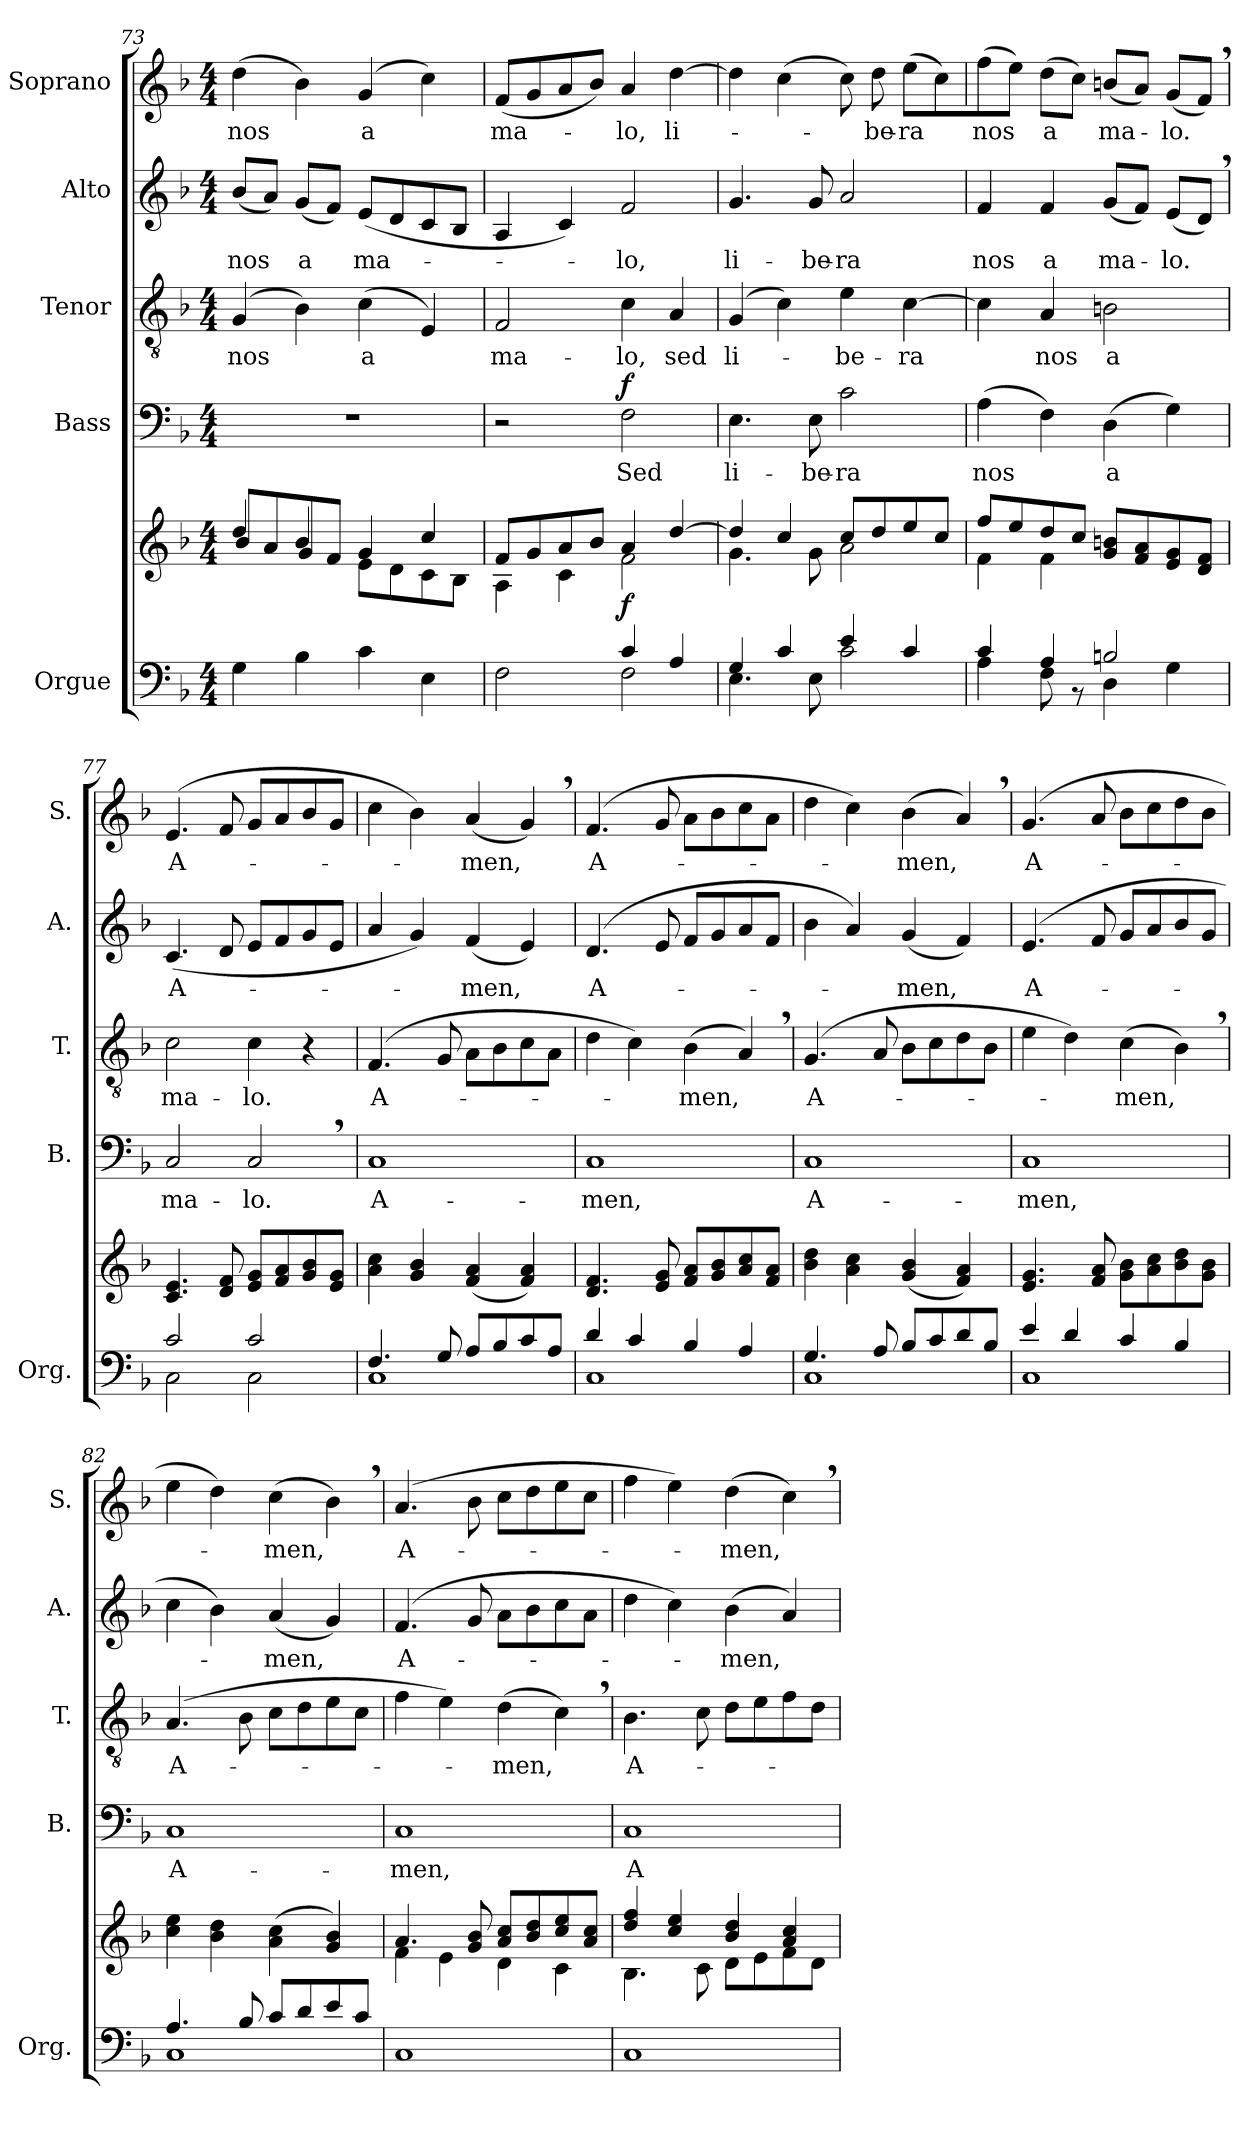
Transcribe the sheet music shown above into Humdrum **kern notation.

**kern	**kern	**dynam	**kern	**text	**dynam	**kern	**text	**kern	**text	**kern	**text
*part5	*part5	*part5	*part4	*part4	*part4	*part3	*part3	*part2	*part2	*part1	*part1
*staff6	*staff5	*staff5/6	*staff4	*staff4	*staff4	*staff3	*staff3	*staff2	*staff2	*staff1	*staff1
*I"Orgue	*	*	*I"Bass	*	*	*I"Tenor	*	*I"Alto	*	*I"Soprano	*
*I'Org.	*	*	*I'B.	*	*	*I'T.	*	*I'A.	*	*I'S.	*
!!LO:PB:g=z
*clefF4	*clefG2	*	*clefF4	*	*	*clefGv2	*	*clefG2	*	*clefG2	*
*k[b-]	*k[b-]	*	*k[b-]	*	*	*k[b-]	*	*k[b-]	*	*k[b-]	*
*M4/4	*M4/4	*	*M4/4	*	*	*M4/4	*	*M4/4	*	*M4/4	*
=73	=73	=73	=73	=73	=73	=73	=73	=73	=73	=73	=73
*	*^	*	*	*	*	*	*	*	*	*	*
!	!	!	!	!	!	!	!	!LO:LY:b	!	!LO:LY:b	!	!LO:LY:b
4G\	4dd/	8b-/L	.	1r	.	.	(4G/	nos	(8b-/L	nos	(4dd\	nos
!	!	!	!	!	!	!	!	!	!	!LO:LY:b	!	!
.	.	8a/	.	.	.	.	.	.	8a/J)	_	.	.
!	!	!	!	!	!	!	!	!LO:LY:b	!	!LO:LY:b	!	!LO:LY:b
4B-\	4b-/	8g/	.	.	.	.	4B-\)	_	(8g/L	a	4b-\)	_
!	!	!	!	!	!	!	!	!	!	!LO:LY:b	!	!
.	.	8f/J	.	.	.	.	.	.	8f/J)	_	.	.
!	!	!	!	!	!	!	!	!LO:LY:b	!	!LO:LY:b	!	!LO:LY:b
4c\	4g/	8e\L	.	.	.	.	(4c\	a	(8e/L	ma-	(4g/	a
.	.	8d\	.	.	.	.	.	.	8d/	.	.	.
!	!	!	!	!	!	!	!	!LO:LY:b	!	!	!	!LO:LY:b
4E\	4cc/	8c\	.	.	.	.	4E/)	_	8c/	.	4cc\)	_
.	.	8B-\J	.	.	.	.	.	.	8B-/J	.	.	.
=74	=74	=74	=74	=74	=74	=74	=74	=74	=74	=74	=74	=74
*^	*	*	*	*	*	*	*	*	*	*	*	*
!	!	!	!	!	!	!	!	!	!LO:LY:b	!	!	!	!LO:LY:b
2F\	2ryy	8f/L	4A\	.	2r	.	.	2F/	ma-	4A/	.	(8f/L	ma-
.	.	8g/	.	.	.	.	.	.	.	.	.	8g/	.
.	.	8a/	4c\	.	.	.	.	.	.	4c/)	.	8a/	.
.	.	8b-/J	.	.	.	.	.	.	.	.	.	8b-/J)	.
!	!	!	!	!LO:DY:b	!	!LO:LY:b	!LO:DY:b	!	!LO:LY:b	!	!LO:LY:b	!	!LO:LY:b
4c/	2F\	4a/	2f\	f	2F\	Sed	f	4c\	-lo,	2f/	-lo,	4a/	-lo,
!	!	!	!	!	!	!	!	!	!LO:LY:b	!	!	!	!LO:LY:b
4A/	.	[4dd/	.	.	.	.	.	4A/	sed	.	.	[4dd\	li-
=75	=75	=75	=75	=75	=75	=75	=75	=75	=75	=75	=75	=75	=75
!	!	!	!	!	!	!LO:LY:b	!	!	!LO:LY:b	!	!LO:LY:b	!	!
4G/	4.E\	4dd/]	4.g\	.	4.E\	li-	.	(4G/	li-	4.g/	li-	4dd\]	.
4c/	.	4cc/	.	.	.	.	.	4c\)	.	.	.	(4cc\	.
!	!	!	!	!	!	!LO:LY:b	!	!	!	!	!LO:LY:b	!	!
.	8E\	.	8g\	.	8E\	-be-	.	.	.	8g/	-be-	.	.
!	!	!	!	!	!	!LO:LY:b	!	!	!LO:LY:b	!	!LO:LY:b	!	!
4e/	2c\	8cc/L	2a\	.	2c\	-ra	.	4e\	-be-	2a/	-ra	8cc\)	.
!	!	!	!	!	!	!	!	!	!	!	!	!	!LO:LY:b
.	.	8dd/	.	.	.	.	.	.	.	.	.	8dd\	-be-
!	!	!	!	!	!	!	!	!	!LO:LY:b	!	!	!	!LO:LY:b
4c/	.	8ee/	.	.	.	.	.	[4c\	-ra	.	.	(8ee\L	-ra
!	!	!	!	!	!	!	!	!	!	!	!	!	!LO:LY:b
.	.	8cc/J	.	.	.	.	.	.	.	.	.	8cc\)	_
=76	=76	=76	=76	=76	=76	=76	=76	=76	=76	=76	=76	=76	=76
!	!	!	!	!	!	!LO:LY:b	!	!	!LO:LY:b	!	!LO:LY:b	!	!LO:LY:b
4c/	4A\	8ff/L	4f\	.	(4A\	nos	.	4c\]	_	4f/	nos	(8ff\	nos
!	!	!	!	!	!	!	!	!	!	!	!	!	!LO:LY:b
.	.	8ee/	.	.	.	.	.	.	.	.	.	8ee\J)	_
!	!	!	!	!	!	!LO:LY:b	!	!	!LO:LY:b	!	!LO:LY:b	!	!LO:LY:b
4A/	8F\	8dd/	4f\	.	4F\)	_	.	4A/	nos	4f/	a	(8dd\L	a
!	!	!	!	!	!	!	!	!	!	!	!	!	!LO:LY:b
.	8r	8cc/J	.	.	.	.	.	.	.	.	.	8cc\J)	_
!	!	!	!	!	!	!LO:LY:b	!	!	!LO:LY:b	!	!LO:LY:b	!	!LO:LY:b
2Bn/	4D\	8g/ 8bn/L	2ryy	.	(4D\	a	.	2Bn\	a	(8g/L	ma-	(8bn/L	ma-
.	.	8f/ 8a/	.	.	.	.	.	.	.	8f/J)	.	8a/J)	.
!	!	!	!	!	!	!LO:LY:b	!	!	!	!	!LO:LY:b	!	!LO:LY:b
.	4G\	8e/ 8g/	.	.	4G\)	_	.	.	.	(8e/L	-lo.	(8g/L	-lo.
!	!	!	!	!	!	!	!	!	!	!	!LO:LY:b	!	!LO:LY:b
.	.	8d/ 8f/J	.	.	.	.	.	.	.	8d,/J)	_	8f,/J)	_
*	*	*v	*v	*	*	*	*	*	*	*	*	*	*
!!LO:LB:g=z
=77	=77	=77	=77	=77	=77	=77	=77	=77	=77	=77	=77	=77
!	!	!	!	!	!LO:LY:b	!	!	!LO:LY:b	!	!LO:LY:b	!	!LO:LY:b
2c/	2C\	4.c/ 4.e/	.	2C/	ma-	.	2c\	ma-	(4.c/	A-	(4.e/	A-
.	.	8d/ 8f/	.	.	.	.	.	.	8d/	.	8f/	.
!	!	!	!	!	!LO:LY:b	!	!	!LO:LY:b	!	!	!	!
2c/	2C\	8e/ 8g/L	.	2C,/	-lo.	.	4c\	-lo.	8e/L	.	8g/L	.
.	.	8f/ 8a/	.	.	.	.	.	.	8f/	.	8a/	.
.	.	8g/ 8b-/	.	.	.	.	4r	.	8g/	.	8b-/	.
.	.	8e/ 8g/J	.	.	.	.	.	.	8e/J	.	8g/J	.
=78	=78	=78	=78	=78	=78	=78	=78	=78	=78	=78	=78	=78
!	!	!	!	!	!LO:LY:b	!	!	!LO:LY:b	!	!	!	!
4.F/	1C	4a\ 4cc\	.	1C	A-	.	(4.F/	A-	4a/	.	4cc\	.
.	.	4g/ 4b-/	.	.	.	.	.	.	4g/)	.	4b-\)	.
8G/	.	.	.	.	.	.	8G/	.	.	.	.	.
!	!	!	!	!	!	!	!	!	!	!LO:LY:b	!	!LO:LY:b
8A/L	.	(4f/ 4a/	.	.	.	.	8A\L	.	(4f/	-men,	(4a/	-men,
8B-/	.	.	.	.	.	.	8B-\	.	.	.	.	.
!	!	!	!	!	!	!	!	!	!	!LO:LY:b	!	!LO:LY:b
8c/	.	4f/ 4a/)	.	.	.	.	8c\	.	4e/)	_	4g,/)	_
8A/J	.	.	.	.	.	.	8A\J	.	.	.	.	.
=79	=79	=79	=79	=79	=79	=79	=79	=79	=79	=79	=79	=79
!	!	!	!	!	!LO:LY:b	!	!	!	!	!LO:LY:b	!	!LO:LY:b
4d/	1C	4.d/ 4.f/	.	1C	-men,	.	4d\	.	(4.d/	A-	(4.f/	A-
4c/	.	.	.	.	.	.	4c\)	.	.	.	.	.
.	.	8e/ 8g/	.	.	.	.	.	.	8e/	.	8g/	.
!	!	!	!	!	!	!	!	!LO:LY:b	!	!	!	!
4B-/	.	8f/ 8a/L	.	.	.	.	(4B-\	-men,	8f/L	.	8a\L	.
.	.	8g/ 8b-/	.	.	.	.	.	.	8g/	.	8b-\	.
!	!	!	!	!	!	!	!	!LO:LY:b	!	!	!	!
4A/	.	8a/ 8cc/	.	.	.	.	4A,/)	_	8a/	.	8cc\	.
.	.	8f/ 8a/J	.	.	.	.	.	.	8f/J	.	8a\J	.
=80	=80	=80	=80	=80	=80	=80	=80	=80	=80	=80	=80	=80
!	!	!	!	!	!LO:LY:b	!	!	!LO:LY:b	!	!	!	!
4.G/	1C	4b-\ 4dd\	.	1C	A-	.	(4.G/	A-	4b-\	.	4dd\	.
.	.	4a\ 4cc\	.	.	.	.	.	.	4a/)	.	4cc\)	.
8A/	.	.	.	.	.	.	8A/	.	.	.	.	.
!	!	!	!	!	!	!	!	!	!	!LO:LY:b	!	!LO:LY:b
8B-/L	.	(4g/ 4b-/	.	.	.	.	8B-\L	.	(4g/	-men,	(4b-\	-men,
8c/	.	.	.	.	.	.	8c\	.	.	.	.	.
!	!	!	!	!	!	!	!	!	!	!LO:LY:b	!	!
8d/	.	4f/ 4a/)	.	.	.	.	8d\	.	4f/)	_	4a,/)	.
8B-/J	.	.	.	.	.	.	8B-\J	.	.	.	.	.
!!LO:PB:g=z
=81	=81	=81	=81	=81	=81	=81	=81	=81	=81	=81	=81	=81
!	!	!	!	!	!LO:LY:b	!	!	!	!	!LO:LY:b	!	!LO:LY:b
4e/	1C	4.e/ 4.g/	.	1C	-men,	.	4e\	.	(4.e/	A-	(4.g/	A-
4d/	.	.	.	.	.	.	4d\)	.	.	.	.	.
.	.	8f/ 8a/	.	.	.	.	.	.	8f/	.	8a/	.
!	!	!	!	!	!	!	!	!LO:LY:b	!	!	!	!
4c/	.	8g\ 8b-\L	.	.	.	.	(4c\	-men,	8g/L	.	8b-\L	.
.	.	8a\ 8cc\	.	.	.	.	.	.	8a/	.	8cc\	.
!	!	!	!	!	!	!	!	!LO:LY:b	!	!	!	!
4B-/	.	8b-\ 8dd\	.	.	.	.	4B-,\)	_	8b-/	.	8dd\	.
.	.	8g\ 8b-\J	.	.	.	.	.	.	8g/J	.	8b-\J	.
=82	=82	=82	=82	=82	=82	=82	=82	=82	=82	=82	=82	=82
!	!	!	!	!	!LO:LY:b	!	!	!LO:LY:b	!	!	!	!
4.A/	1C	4cc\ 4ee\	.	1C	A-	.	(4.A/	A-	4cc\	.	4ee\	.
.	.	4b-\ 4dd\	.	.	.	.	.	.	4b-\)	.	4dd\)	.
8B-/	.	.	.	.	.	.	8B-\	.	.	.	.	.
!	!	!	!	!	!	!	!	!	!	!LO:LY:b	!	!LO:LY:b
8c/L	.	(4a\ 4cc\	.	.	.	.	8c\L	.	(4a/	-men,	(4cc\	-men,
8d/	.	.	.	.	.	.	8d\	.	.	.	.	.
!	!	!	!	!	!	!	!	!	!	!LO:LY:b	!	!
8e/	.	4g/ 4b-/)	.	.	.	.	8e\	.	4g/)	_	4b-,\)	.
8c/J	.	.	.	.	.	.	8c\J	.	.	.	.	.
=83	=83	=83	=83	=83	=83	=83	=83	=83	=83	=83	=83	=83
*	*	*^	*	*	*	*	*	*	*	*	*	*
!	!	!	!	!	!	!LO:LY:b	!	!	!	!	!LO:LY:b	!	!LO:LY:b
1ryy	1C	4.a/	4f\	.	1C	-men,	.	4f\	.	(4.f/	A-	(4.a/	A-
.	.	.	4e\	.	.	.	.	4e\)	.	.	.	.	.
.	.	8g/ 8b-/	.	.	.	.	.	.	.	8g/	.	8b-\	.
!	!	!	!	!	!	!	!	!	!LO:LY:b	!	!	!	!
.	.	8a/ 8cc/L	4d\	.	.	.	.	(4d\	-men,	8a\L	.	8cc\L	.
.	.	8b-/ 8dd/	.	.	.	.	.	.	.	8b-\	.	8dd\	.
!	!	!	!	!	!	!	!	!	!LO:LY:b	!	!	!	!
.	.	8cc/ 8ee/	4c\	.	.	.	.	4c,\)	_	8cc\	.	8ee\	.
.	.	8a/ 8cc/J	.	.	.	.	.	.	.	8a\J	.	8cc\J	.
*v	*v	*	*	*	*	*	*	*	*	*	*	*	*
=84	=84	=84	=84	=84	=84	=84	=84	=84	=84	=84	=84	=84
!	!	!	!	!	!LO:LY:b	!	!	!LO:LY:b	!	!	!	!
1C	4dd/ 4ff/	4.B-\	.	1C	A-	.	4.B-\	A-	4dd\	.	4ff\	.
.	4cc/ 4ee/	.	.	.	.	.	.	.	4cc\)	.	4ee\)	.
.	.	8c\	.	.	.	.	8c\	.	.	.	.	.
!	!	!	!	!	!	!	!	!	!	!LO:LY:b	!	!LO:LY:b
.	4b-/ 4dd/	8d\L	.	.	.	.	8d\L	.	(4b-\	-men,	(4dd\	-men,
.	.	8e\	.	.	.	.	8e\	.	.	.	.	.
!	!	!	!	!	!	!	!	!	!	!LO:LY:b	!	!LO:LY:b
.	4a/ 4cc/	8f\	.	.	.	.	8f\	.	4a/)	_	4cc,\)	_
.	.	8d\J	.	.	.	.	8d\J	.	.	.	.	.
*	*v	*v	*	*	*	*	*	*	*	*	*	*
=	=	=	=	=	=	=	=	=	=	=	=
*-	*-	*-	*-	*-	*-	*-	*-	*-	*-	*-	*-
